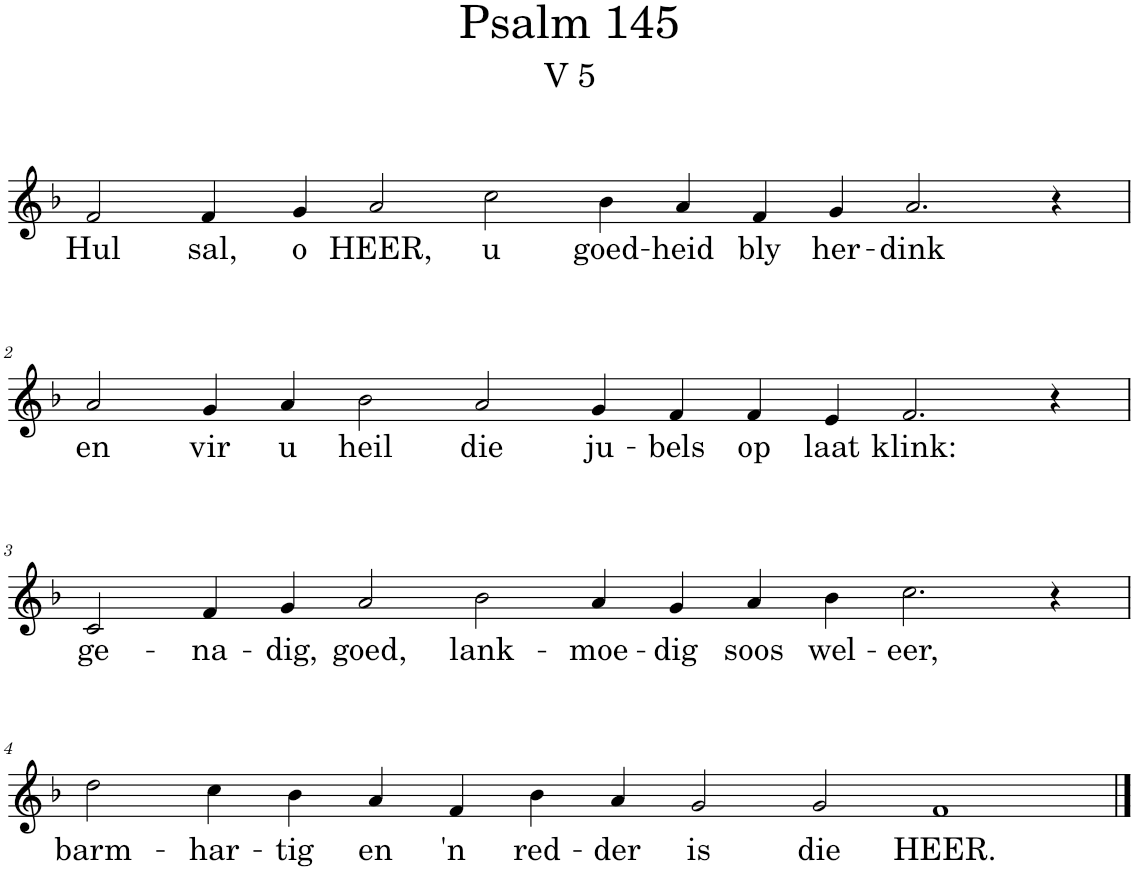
**kern	**text
*part1	*part1
*staff1	*staff1
*I"Pipe Organ	*
*I'Org.	*
*clefG2	*
*k[b-]	*
*M16/4	*
=1	=1
!	!LO:LY:b
2f/	Hul
!	!LO:LY:b
4f/	sal,
!	!LO:LY:b
4g/	o
!	!LO:LY:b
2a/	HEER,
!	!LO:LY:b
2cc\	u
!	!LO:LY:b
4b-\	goed-
!	!LO:LY:b
4a/	-heid
!	!LO:LY:b
4f/	bly
!	!LO:LY:b
4g/	her-
!	!LO:LY:b
2.a/	-dink
4r	.
!!LO:LB:g=z
=2	=2
!	!LO:LY:b
2a/	en
!	!LO:LY:b
4g/	vir
!	!LO:LY:b
4a/	u
!	!LO:LY:b
2b-\	heil
!	!LO:LY:b
2a/	die
!	!LO:LY:b
4g/	ju-
!	!LO:LY:b
4f/	-bels
!	!LO:LY:b
4f/	op
!	!LO:LY:b
4e/	laat
!	!LO:LY:b
2.f/	klink:
4r	.
!!LO:LB:g=z
=3	=3
*M16/4	*
!	!LO:LY:b
2c/	ge-
!	!LO:LY:b
4f/	-na-
!	!LO:LY:b
4g/	-dig,
!	!LO:LY:b
2a/	goed,
!	!LO:LY:b
2b-\	lank-
!	!LO:LY:b
4a/	-moe-
!	!LO:LY:b
4g/	-dig
!	!LO:LY:b
4a/	soos
!	!LO:LY:b
4b-\	wel-
!	!LO:LY:b
2.cc\	-eer,
4r	.
!!LO:LB:g=z
=4	=4
*M16/4	*
!	!LO:LY:b
2dd\	barm-
!	!LO:LY:b
4cc\	-har-
!	!LO:LY:b
4b-\	-tig
!	!LO:LY:b
4a/	en
!	!LO:LY:b
4f/	'n
!	!LO:LY:b
4b-\	red-
!	!LO:LY:b
4a/	-der
!	!LO:LY:b
2g/	is
!	!LO:LY:b
2g/	die
!	!LO:LY:b
1f	HEER.
==	==
*-	*-
